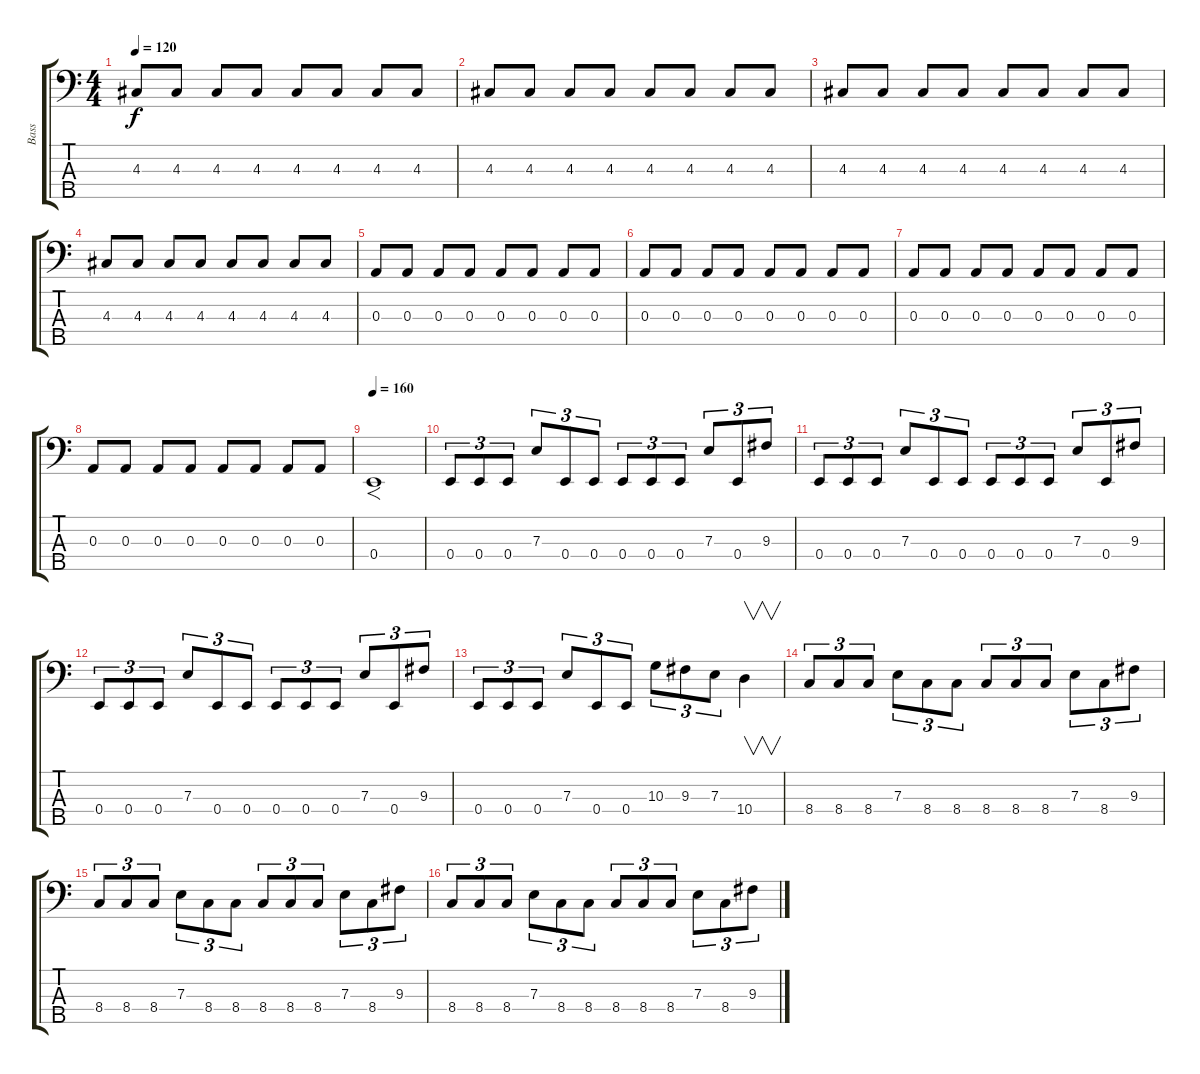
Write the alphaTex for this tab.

\track ("Bass" "Bass") {instrument electricbasspick}
\staff {score tabs}
\tuning (G2 D2 A1 E1 B0) {hide}
\ts (4 4)
\tempo 120
\clef f4
\ks c
4.3.8{dy f} 4.3.8 4.3.8 4.3.8 4.3.8 4.3.8 4.3.8 4.3.8 |
4.3.8 4.3.8 4.3.8 4.3.8 4.3.8 4.3.8 4.3.8 4.3.8 |
4.3.8 4.3.8 4.3.8 4.3.8 4.3.8 4.3.8 4.3.8 4.3.8 |
4.3.8 4.3.8 4.3.8 4.3.8 4.3.8 4.3.8 4.3.8 4.3.8 |
0.3.8 0.3.8 0.3.8 0.3.8 0.3.8 0.3.8 0.3.8 0.3.8 |
0.3.8 0.3.8 0.3.8 0.3.8 0.3.8 0.3.8 0.3.8 0.3.8 |
0.3.8 0.3.8 0.3.8 0.3.8 0.3.8 0.3.8 0.3.8 0.3.8 |
0.3.8 0.3.8 0.3.8 0.3.8 0.3.8 0.3.8 0.3.8 0.3.8 |
\tempo 160
0.4.1{f volume 16 instrument electricbasspick} |
0.4.8{tu (3 2)} 0.4.8{tu (3 2)} 0.4.8{tu (3 2)} 7.3.8{tu (3 2)} 0.4.8{tu (3 2)} 0.4.8{tu (3 2)} 0.4.8{tu (3 2)} 0.4.8{tu (3 2)} 0.4.8{tu (3 2)} 7.3.8{tu (3 2)} 0.4.8{tu (3 2)} 9.3.8{tu (3 2)} |
0.4.8{tu (3 2)} 0.4.8{tu (3 2)} 0.4.8{tu (3 2)} 7.3.8{tu (3 2)} 0.4.8{tu (3 2)} 0.4.8{tu (3 2)} 0.4.8{tu (3 2)} 0.4.8{tu (3 2)} 0.4.8{tu (3 2)} 7.3.8{tu (3 2)} 0.4.8{tu (3 2)} 9.3.8{tu (3 2)} |
0.4.8{tu (3 2)} 0.4.8{tu (3 2)} 0.4.8{tu (3 2)} 7.3.8{tu (3 2)} 0.4.8{tu (3 2)} 0.4.8{tu (3 2)} 0.4.8{tu (3 2)} 0.4.8{tu (3 2)} 0.4.8{tu (3 2)} 7.3.8{tu (3 2)} 0.4.8{tu (3 2)} 9.3.8{tu (3 2)} |
0.4.8{tu (3 2)} 0.4.8{tu (3 2)} 0.4.8{tu (3 2)} 7.3.8{tu (3 2)} 0.4.8{tu (3 2)} 0.4.8{tu (3 2)} 10.3.8{tu (3 2)} 9.3.8{tu (3 2)} 7.3.8{tu (3 2)} 10.4.4{v} |
8.4.8{tu (3 2)} 8.4.8{tu (3 2)} 8.4.8{tu (3 2)} 7.3.8{tu (3 2)} 8.4.8{tu (3 2)} 8.4.8{tu (3 2)} 8.4.8{tu (3 2)} 8.4.8{tu (3 2)} 8.4.8{tu (3 2)} 7.3.8{tu (3 2)} 8.4.8{tu (3 2)} 9.3.8{tu (3 2)} |
8.4.8{tu (3 2)} 8.4.8{tu (3 2)} 8.4.8{tu (3 2)} 7.3.8{tu (3 2)} 8.4.8{tu (3 2)} 8.4.8{tu (3 2)} 8.4.8{tu (3 2)} 8.4.8{tu (3 2)} 8.4.8{tu (3 2)} 7.3.8{tu (3 2)} 8.4.8{tu (3 2)} 9.3.8{tu (3 2)} |
8.4.8{tu (3 2)} 8.4.8{tu (3 2)} 8.4.8{tu (3 2)} 7.3.8{tu (3 2)} 8.4.8{tu (3 2)} 8.4.8{tu (3 2)} 8.4.8{tu (3 2)} 8.4.8{tu (3 2)} 8.4.8{tu (3 2)} 7.3.8{tu (3 2)} 8.4.8{tu (3 2)} 9.3.8{tu (3 2)}
